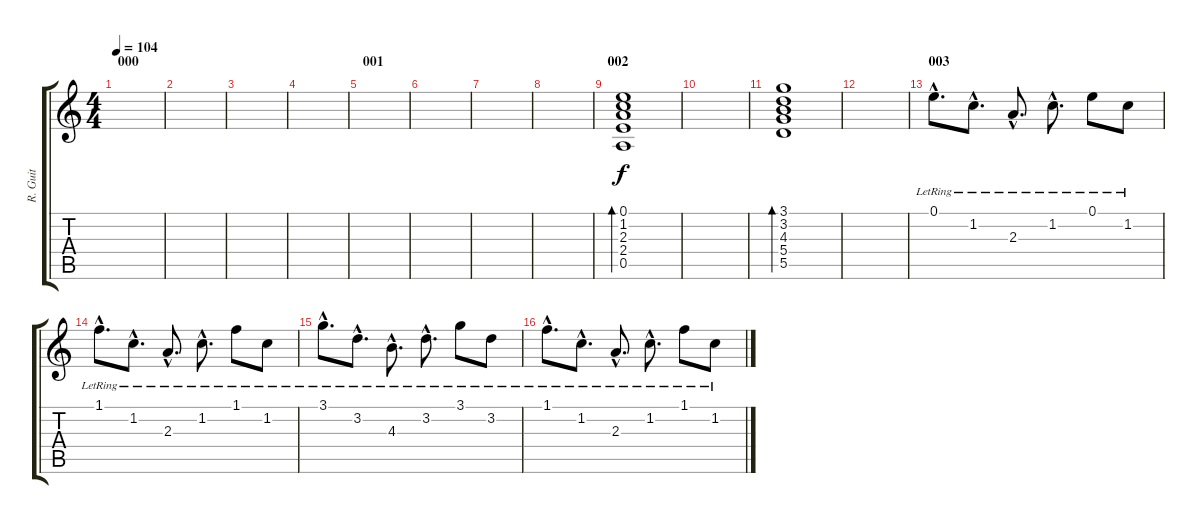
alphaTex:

\track ("R. Guit" "R. Guit") {instrument acousticguitarsteel}
\staff {score tabs}
\tuning (E4 B3 G3 D3 A2 E2) {hide}
\ts (4 4)
\section ("" "000")
\tempo 104
\clef g2
\ks c
|
|
|
|
\section ("" "001")
|
|
|
|
\section ("" "002")
(0.1 1.2 2.3 2.4 0.5).1{bd 240} |
|
(3.1 3.2 4.3 5.4 5.5).1{bd 240} |
|
\section ("" "003")
0.1{hac lr}.8{d} 1.2{hac lr}.8{d} 2.3{hac lr}.8{d} 1.2{hac lr}.8{d} 0.1{lr}.8 1.2{lr}.8 |
1.1{hac lr}.8{d} 1.2{hac lr}.8{d} 2.3{hac lr}.8{d} 1.2{hac lr}.8{d} 1.1{lr}.8 1.2{lr}.8 |
3.1{hac lr}.8{d} 3.2{hac lr}.8{d} 4.3{hac lr}.8{d} 3.2{hac lr}.8{d} 3.1{lr}.8 3.2{lr}.8 |
1.1{hac lr}.8{d} 1.2{hac lr}.8{d} 2.3{hac lr}.8{d} 1.2{hac lr}.8{d} 1.1{lr}.8 1.2{lr}.8
